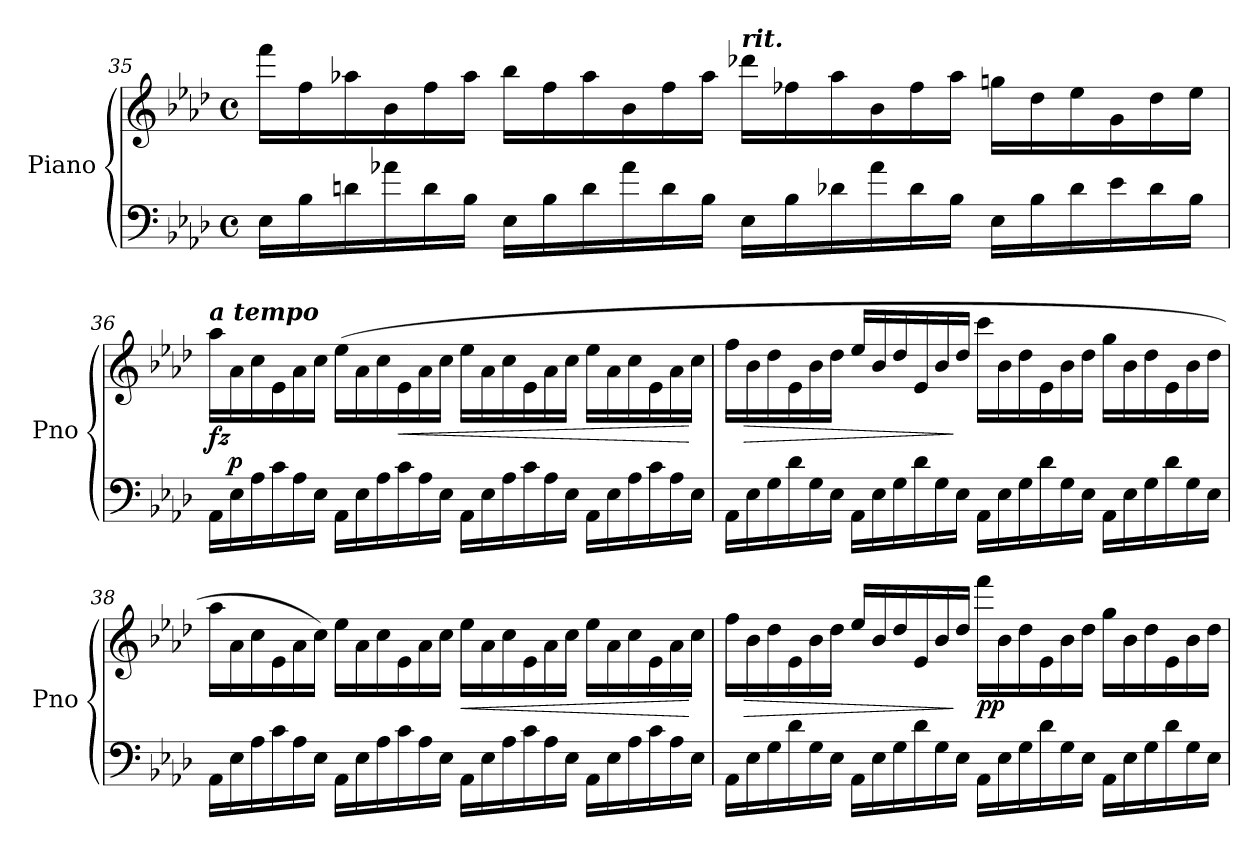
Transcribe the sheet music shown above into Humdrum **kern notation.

**kern	**kern	**dynam
*part1	*part1	*part1
*staff2	*staff1	*staff1/2
*I"Piano	*	*
*I'Pno	*	*
!!LO:LB:g=z
*clefF4	*clefG2	*
*k[b-e-a-d-]	*k[b-e-a-d-]	*
*M4/4	*M4/4	*
*met(c)	*met(c)	*
*Xtuplet	*Xtuplet	*
=35	=35	=35
24E-\LL	24fff\LL	.
24B-\	24ff\	.
24dn\	24aa-X\	.
24a-X\	24b-\	.
24d\	24ff\	.
24B-\JJ	24aa-\JJ	.
24E-\LL	24bb-\LL	.
24B-\	24ff\	.
24d\	24aa-\	.
24a-\	24b-\	.
24d\	24ff\	.
24B-\JJ	24aa-\JJ	.
!	!LO:TX:a:Bi:t=rit.	!
24E-\LL	24ddd-X\LL	.
24B-\	24ff-X\	.
24d-X\	24aa-\	.
24a-\	24b-\	.
24d-\	24ff-\	.
24B-\JJ	24aa-\JJ	.
24E-\LL	24ggn\LL	.
24B-\	24dd-\	.
24d-\	24ee-\	.
24e-\	24g\	.
24d-\	24dd-\	.
24B-\JJ	24ee-\JJ	.
=36	=36	=36
!	!LO:TX:a:Bi:t=a tempo	!
!	!	!LO:DY:b
24AA-\LL	24aa-\LL	fz
!	!	!LO:DY:b
24E-\	24a-\	p
24A-\	24cc\	.
24c\	24e-\	.
24A-\	24a-\	.
24E-\JJ	24cc\JJ	.
24AA-\LL	(24ee-\LL	.
24E-\	24a-\	.
24A-\	24cc\	.
!	!	!LO:HP:b
24c\	24e-\	<
24A-\	24a-\	.
24E-\JJ	24cc\JJ	.
24AA-\LL	24ee-\LL	.
24E-\	24a-\	.
24A-\	24cc\	.
24c\	24e-\	.
24A-\	24a-\	.
24E-\JJ	24cc\JJ	.
24AA-\LL	24ee-\LL	.
24E-\	24a-\	.
24A-\	24cc\	.
24c\	24e-\	.
24A-\	24a-\	.
24E-\JJ	24cc\JJ	[
!!LO:LB:g=z
=37	=37	=37
24AA-\LL	24ff\LL	.
!	!	!LO:HP:b
24E-\	24b-\	>
24G\	24dd-\	.
24d-\	24e-\	.
24G\	24b-\	.
24E-\JJ	24dd-\JJ	.
24AA-\LL	24ee-/LL	.
24E-\	24b-/	.
24G\	24dd-/	.
24d-\	24e-/	.
24G\	24b-/	.
24E-\JJ	24dd-/JJ	]
24AA-\LL	24ccc\LL	.
24E-\	24b-\	.
24G\	24dd-\	.
24d-\	24e-\	.
24G\	24b-\	.
24E-\JJ	24dd-\JJ	.
24AA-\LL	24gg\LL	.
24E-\	24b-\	.
24G\	24dd-\	.
24d-\	24e-\	.
24G\	24b-\	.
24E-\JJ	24dd-\JJ	.
=38	=38	=38
24AA-\LL	24aa-\LL	.
24E-\	24a-\	.
24A-\	24cc\	.
24c\	24e-\	.
24A-\	24a-\	.
24E-\JJ	24cc\JJ)	.
24AA-\LL	24ee-\LL	.
24E-\	24a-\	.
24A-\	24cc\	.
24c\	24e-\	.
24A-\	24a-\	.
24E-\JJ	24cc\JJ	.
!	!	!LO:HP:b
24AA-\LL	24ee-\LL	<
24E-\	24a-\	.
24A-\	24cc\	.
24c\	24e-\	.
24A-\	24a-\	.
24E-\JJ	24cc\JJ	.
24AA-\LL	24ee-\LL	.
24E-\	24a-\	.
24A-\	24cc\	.
24c\	24e-\	.
24A-\	24a-\	.
24E-\JJ	24cc\JJ	[
!!LO:LB:g=z
=39	=39	=39
24AA-\LL	24ff\LL	.
!	!	!LO:HP:b
24E-\	24b-\	>
24G\	24dd-\	.
24d-\	24e-\	.
24G\	24b-\	.
24E-\JJ	24dd-\JJ	.
24AA-\LL	24ee-/LL	.
24E-\	24b-/	.
24G\	24dd-/	.
24d-\	24e-/	.
24G\	24b-/	.
24E-\JJ	24dd-/JJ	]
!	!	!LO:DY:b
24AA-\LL	24fff\LL	pp
24E-\	24b-\	.
24G\	24dd-\	.
24d-\	24e-\	.
24G\	24b-\	.
24E-\JJ	24dd-\JJ	.
24AA-\LL	24gg\LL	.
24E-\	24b-\	.
24G\	24dd-\	.
24d-\	24e-\	.
24G\	24b-\	.
24E-\JJ	24dd-\JJ	.
=	=	=
*-	*-	*-
